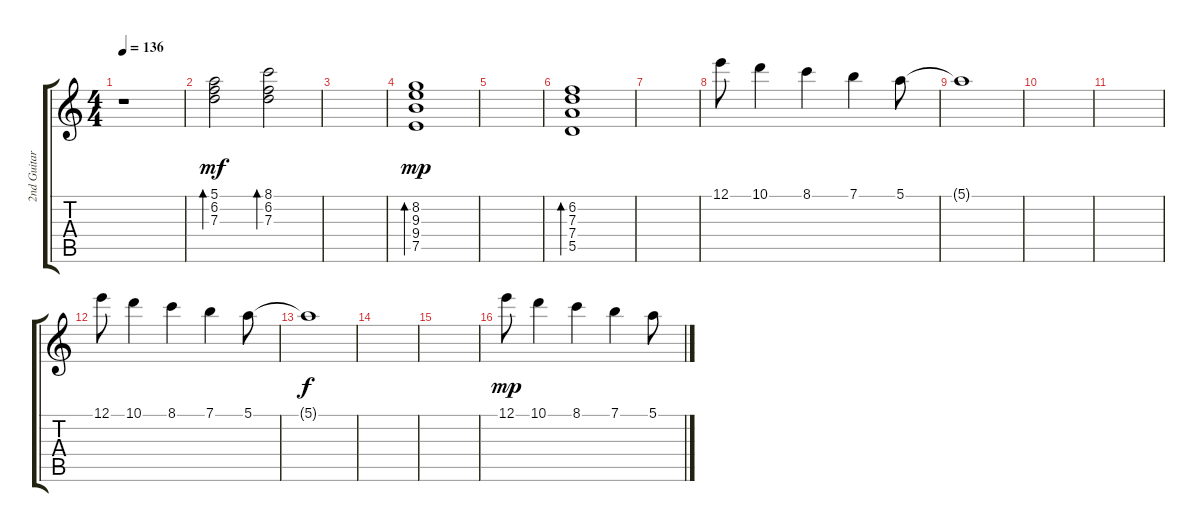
\track ("2nd Guitarist" "2nd Guitar") {instrument overdrivenguitar}
\staff {score tabs}
\tuning (E4 B3 G3 D3 A2 E2) {hide}
\ts (4 4)
\tempo 136
\clef g2
\ks c
r.1{dy mp} |
(5.1 6.2 7.3).2{bd 240 dy mf} (8.1 6.2 7.3).2{bd 240} |
|
(8.2 9.3 9.4 7.5).1{bd 480 dy mp} |
|
(6.2 7.3 7.4 5.5).1{bd 480} |
|
12.1.8 10.1.4 8.1.4 7.1.4 5.1.8 |
5.1{t}.1 |
|
|
12.1.8 10.1.4 8.1.4 7.1.4 5.1.8 |
5.1{t}.1{dy f} |
|
|
12.1.8{dy mp} 10.1.4 8.1.4 7.1.4 5.1.8
